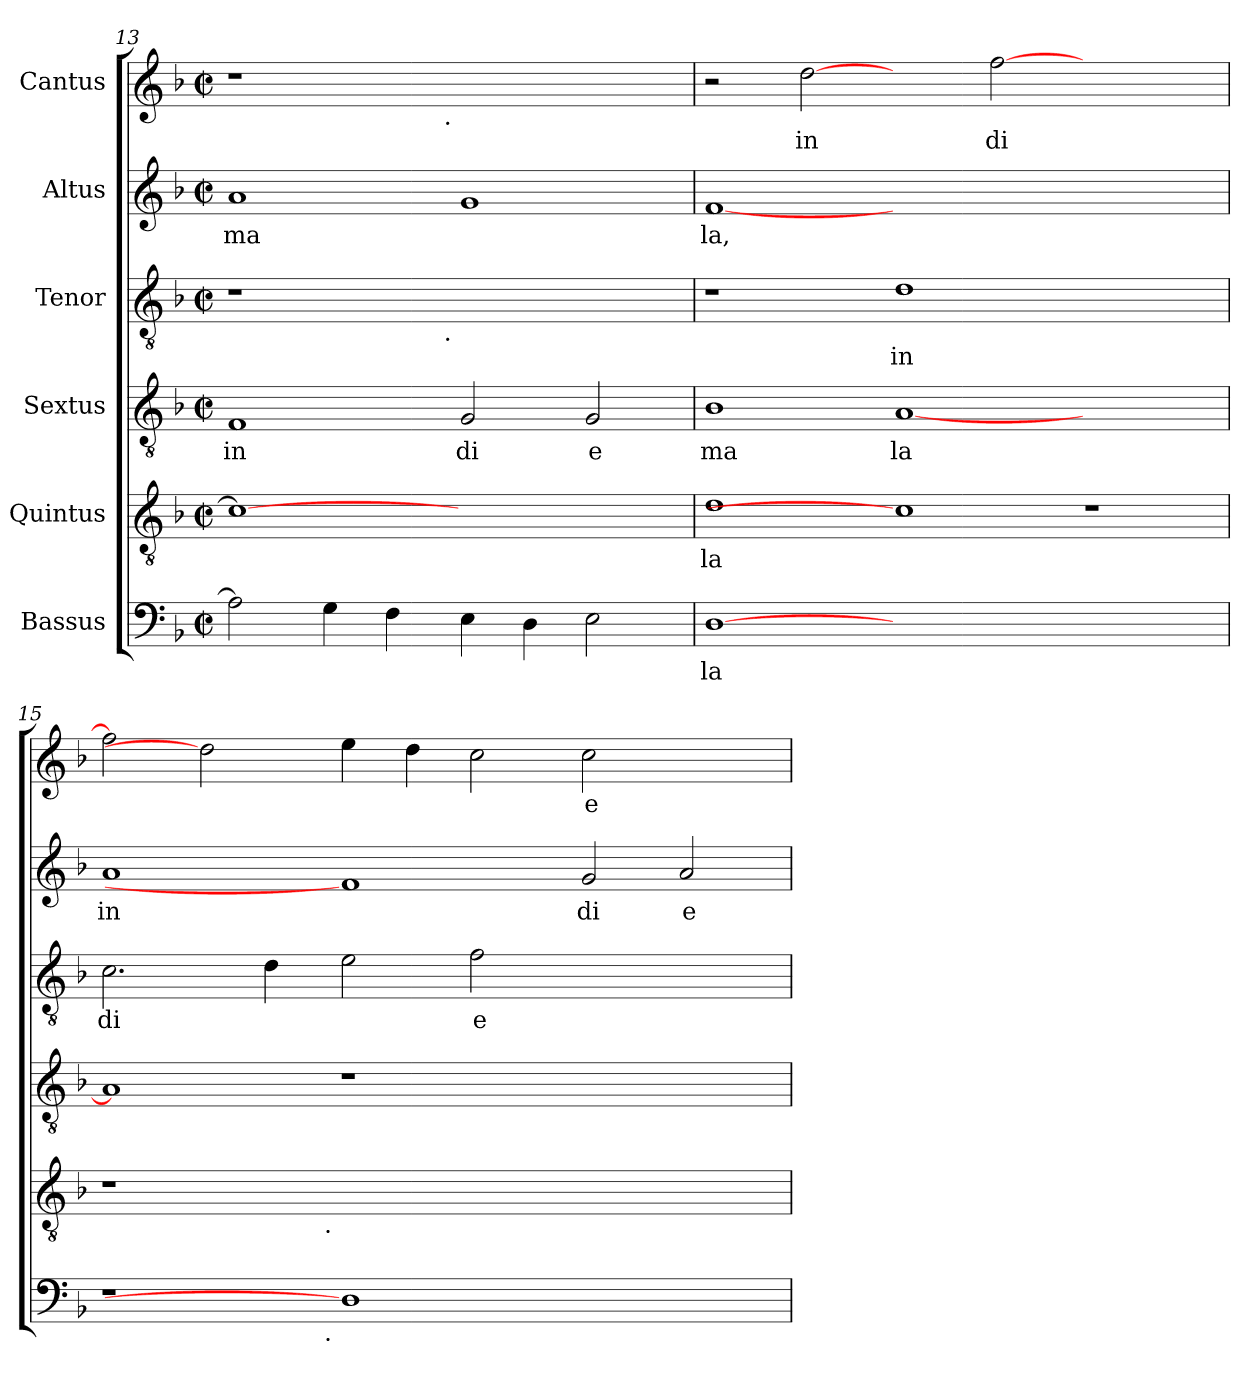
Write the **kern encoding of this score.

**kern	**text	**kern	**text	**kern	**text	**kern	**text	**kern	**text	**kern	**text
*part6	*part6	*part5	*part5	*part4	*part4	*part3	*part3	*part2	*part2	*part1	*part1
*staff6	*staff6	*staff5	*staff5	*staff4	*staff4	*staff3	*staff3	*staff2	*staff2	*staff1	*staff1
*I"Bassus	*	*I"Quintus	*	*I"Sextus	*	*I"Tenor	*	*I"Altus	*	*I"Cantus	*
*clefF4	*	*clefGv2	*	*clefGv2	*	*clefGv2	*	*clefG2	*	*clefG2	*
*k[b-]	*	*k[b-]	*	*k[b-]	*	*k[b-]	*	*k[b-]	*	*k[b-]	*
*F:	*	*F:	*	*F:	*	*F:	*	*F:	*	*F:	*
*M2/2	*	*M2/2	*	*M2/2	*	*M2/2	*	*M2/2	*	*M2/2	*
*met(c|)	*	*met(c|)	*	*met(c|)	*	*met(c|)	*	*met(c|)	*	*met(c|)	*
=13	=13	=13	=13	=13	=13	=13	=13	=13	=13	=13	=13
!	!LO:LY:b:cj	!	!LO:LY:b:cj	!	!LO:LY:b:cj	!	!	!	!LO:LY:b:cj	!	!
*	*	*	*	*	*	*^	*	*	*	*^	*
2A\]	.	1c_	.	1F	in	1r	2ryy	.	1a	ma-	1r	2ryy	.
!	!LO:LY:b:cj	!	!	!	!	!	!	!	!	!	!	!	!
4G\	.	.	.	.	.	.	4...ryy	.	.	.	.	4...ryy	.
!	!LO:LY:b:cj	!	!	!	!	!	!	!	!	!	!	!	!
4F\	.	.	.	.	.	.	.	.	.	.	.	.	.
!	!	!	!	!	!	!	!	!	!	!	!	!LO:TX:b:t=.	!
!	!	!	!	!	!	!	!LO:TX:b:t=.	!	!	!	!	!	!
.	.	.	.	.	.	.	1ryy	.	.	.	.	1ryy	.
!	!LO:LY:b:cj	!	!	!	!LO:LY:b:cj	!	!	!	!	!LO:LY:b:cj	!	!	!
4E\	.	1ryy	.	2G/	di	1ryy	.	.	1g	--	1ryy	.	.
!	!LO:LY:b:cj	!	!	!	!	!	!	!	!	!	!	!	!
4D\	.	.	.	.	.	.	.	.	.	.	.	.	.
!	!LO:LY:b:cj	!	!	!	!LO:LY:b:cj	!	!	!	!	!	!	!	!
2E\	.	.	.	2G/	e	.	.	.	.	.	.	.	.
.	.	.	.	.	.	.	32ryy	.	.	.	.	32ryy	.
=14	=14	=14	=14	=14	=14	=14	=14	=14	=14	=14	=14	=14	=14
!	!LO:LY:b:cj	!	!LO:LY:b:cj	!	!LO:LY:b:cj	!	!	!	!	!LO:LY:b:cj	!	!	!
*	*	*	*	*	*	*v	*v	*	*	*	*v	*v	*
[1D	la	1d	la	1B-	ma	1r	.	[1f	-la,	2r	.
!	!	!	!	!	!	!	!	!	!	!	!LO:LY:b:cj
.	.	.	.	.	.	.	.	.	.	[2dd	in
!	!	!	!	!	!LO:LY:b:cj	!	!LO:LY:b:cj	!	!	!	!
0ryy	.	1c]	.	[<1A	la	1d	in	0ryy	.	2ryy	.
!	!	!	!	!	!	!	!	!	!	!	!LO:LY:b:cj
.	.	.	.	.	.	.	.	.	.	[<2ff\	di-
.	.	1r	.	1ryy	.	1ryy	.	.	.	1ryy	.
!!LO:PB:g=z
=15	=15	=15	=15	=15	=15	=15	=15	=15	=15	=15	=15
!	!	!	!	!	!LO:LY:b:cj	!	!LO:LY:b:cj	!	!LO:LY:b:cj	!	!LO:LY:b:cj
*^	*	*^	*	*	*	*	*	*	*	*	*
1r	2ryy	.	1r	2ryy	.	1A]	.	2.c\	di	1a	in	2ff\]	--
.	4...ryy	.	.	4...ryy	.	.	.	.	.	.	.	2dd]	.
!	!	!	!	!	!	!	!	!	!LO:LY:b:cj	!	!	!	!
.	.	.	.	.	.	.	.	4d\	.	.	.	.	.
!	!	!	!	!LO:TX:b:t=.	!	!	!	!	!	!	!	!	!
!	!LO:TX:b:t=.	!	!	!	!	!	!	!	!	!	!	!	!
.	1ryy	.	.	1ryy	.	.	.	.	.	.	.	.	.
!	!	!	!	!	!	!	!	!	!LO:LY:b:cj	!	!	!	!LO:LY:b:cj
1D]	.	.	0ryy	.	.	1r	.	2e\	.	1f]	.	4ee\	--
!	!	!	!	!	!	!	!	!	!	!	!	!	!LO:LY:b:cj
.	.	.	.	.	.	.	.	.	.	.	.	4dd\	--
!	!	!	!	!	!	!	!	!	!LO:LY:b:cj	!	!	!	!LO:LY:b:cj
.	.	.	.	.	.	.	.	2f\	e	.	.	2cc\	--
.	1ryy	.	.	1ryy	.	.	.	.	.	.	.	.	.
!	!	!	!	!	!	!	!	!	!	!	!LO:LY:b:cj	!	!LO:LY:b:cj
1ryy	.	.	.	.	.	1ryy	.	1ryy	.	2g/	di	2cc\	-e
!	!	!	!	!	!	!	!	!	!	!	!LO:LY:b:cj	!	!
.	.	.	.	.	.	.	.	.	.	2a/	e	2ryy	.
.	32ryy	.	.	32ryy	.	.	.	.	.	.	.	.	.
*v	*v	*	*	*	*	*	*	*	*	*	*	*	*
*	*	*v	*v	*	*	*	*	*	*	*	*	*
=	=	=	=	=	=	=	=	=	=	=	=
*-	*-	*-	*-	*-	*-	*-	*-	*-	*-	*-	*-
